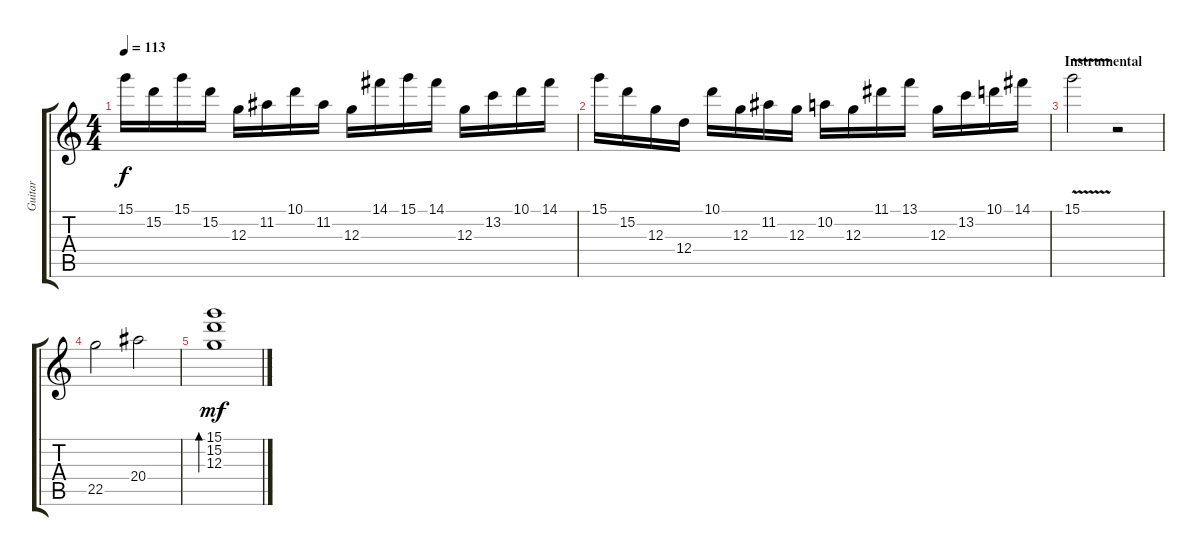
\track ("Guitar" "Guitar") {instrument overdrivenguitar}
\staff {score tabs}
\tuning (E4 B3 G3 D3 A2 E2) {hide}
\ts (4 4)
\tempo 113
\clef g2
\ks c
15.1.16{dy f} 15.2.16 15.1.16 15.2.16 12.3.16 11.2.16 10.1.16 11.2.16 12.3.16 14.1.16 15.1.16 14.1.16 12.3.16 13.2.16 10.1.16 14.1.16 |
15.1.16 15.2.16 12.3.16 12.4.16 10.1.16 12.3.16 11.2.16 12.3.16 10.2.16 12.3.16 11.1.16 13.1.16 12.3.16 13.2.16 10.1.16 14.1.16 |
\section ("" "Instrumental")
15.1{v}.2 r.2{volume 15 balance 14 instrument tubularbells} |
22.5.2 20.4.2 |
(15.1 15.2 12.3).1{bd 480 dy mf}
